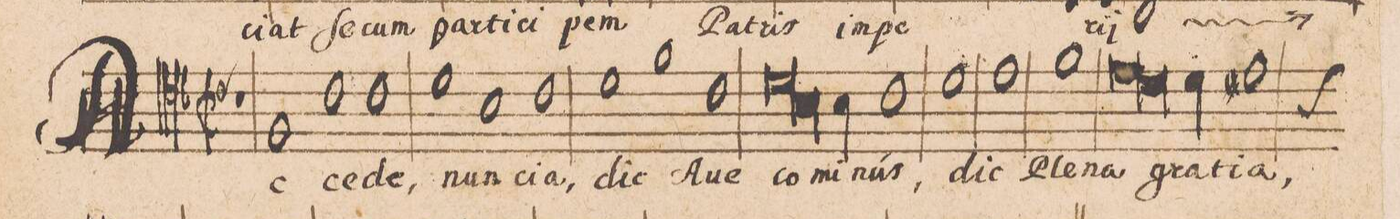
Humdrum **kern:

**kern	**text
*I"[Tenore II]	*
*clefC4	*
*k[b-]	*
*met(C|)	*
*M2/1	*
*M2/1	*
*met(C|)	*
1r	.
1F/	Ac-
=65	=65
1c\	-ce-
1c\	-de,
=66	=66
1d\	nun-
1B-\	-ci-
=67	=67
1c\	-a,
1d\	dic
=68	=68
1f\	A-
1c\	-ue
=69	=69
*lig	*
1d\	co-
*col	*
2.B-\	.
*Xlig	*
4B-\	-mi-
*Xcol	*
=70	=70
1c\	-nús,
1d\	dic
=71	=71
1e\	Ple-
1f\	-na
=72	=72
*lig	*
1e\	gra-
*col	*
2.d\	.
*Xlig	*
4d\	-ti-
*Xcol	*
=73	=73
*custos:A	*
1e#X\	-a,
*-	*-
